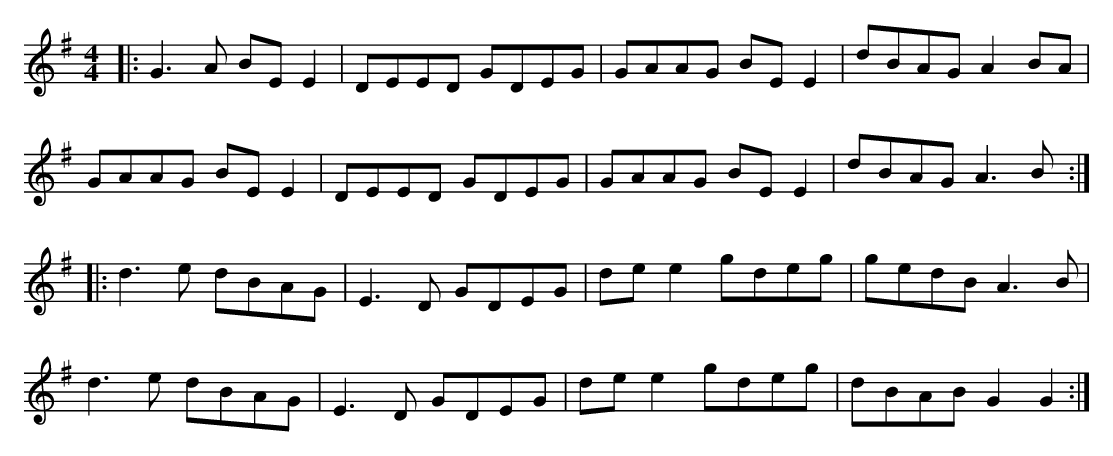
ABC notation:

X:1
M:4/4
K:Emin
|:G3A BE E2|DEED GDEG|GAAG BE E2|dBAG A2 BA|
GAAG BE E2|DEED GDEG|GAAG BE E2|dBAG A3B:|
|:d3e dBAG|E3D GDEG|de e2 gdeg|gedB A3B|
d3e dBAG|E3D GDEG|de e2 gdeg|dBAB G2 G2:|
